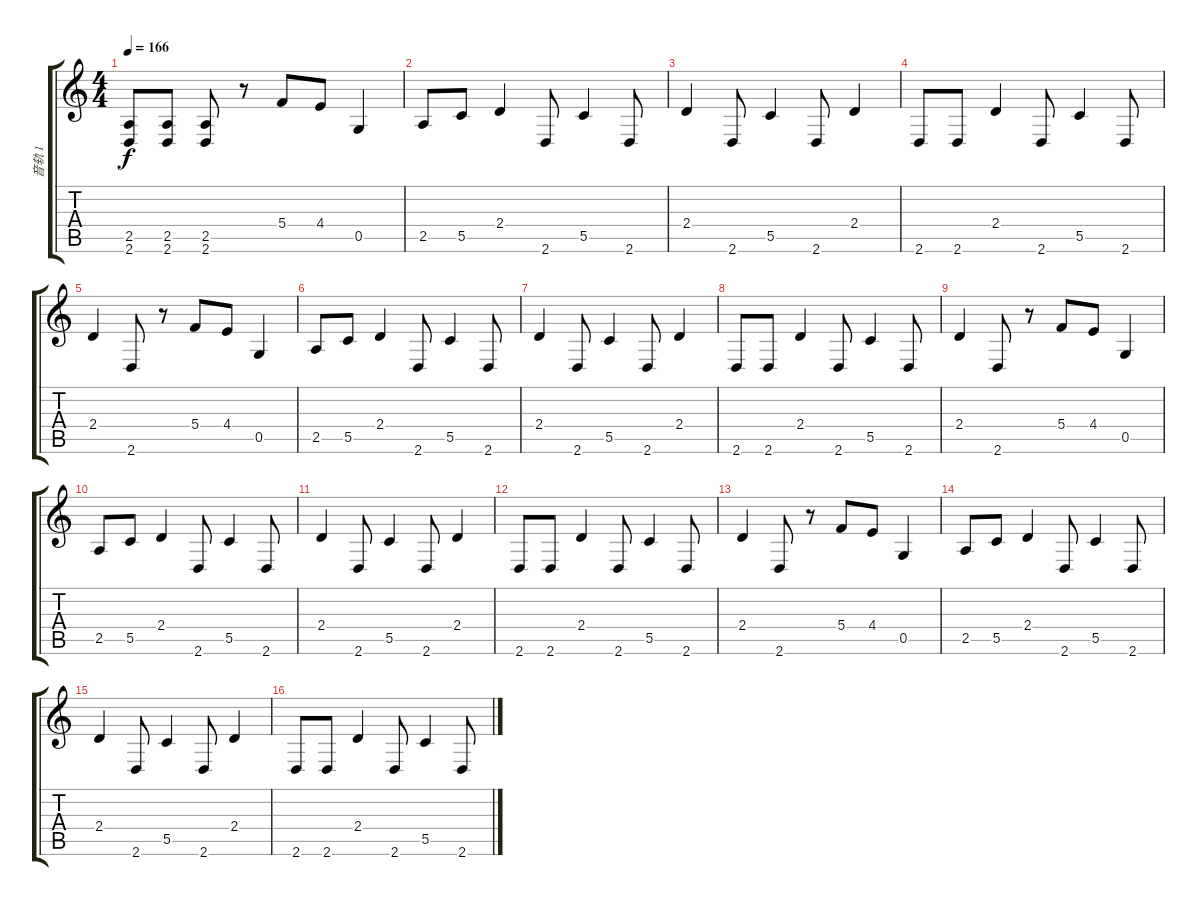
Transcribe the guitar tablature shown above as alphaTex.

\track ("音轨 1" "音轨 1") {instrument distortionguitar}
\staff {score tabs}
\tuning (D4 A3 F3 C3 G2 C2) {hide}
\ts (4 4)
\tempo 166
\clef g2
\ks c
(2.5 2.6).8{dy f} (2.5 2.6).8 (2.5 2.6).8 r.8 5.4.8 4.4.8 0.5.4 |
2.5.8 5.5.8 2.4.4 2.6.8 5.5.4 2.6.8 |
2.4.4 2.6.8 5.5.4 2.6.8 2.4.4 |
2.6.8 2.6.8 2.4.4 2.6.8 5.5.4 2.6.8 |
2.4.4 2.6.8 r.8 5.4.8 4.4.8 0.5.4 |
2.5.8 5.5.8 2.4.4 2.6.8 5.5.4 2.6.8 |
2.4.4 2.6.8 5.5.4 2.6.8 2.4.4 |
2.6.8 2.6.8 2.4.4 2.6.8 5.5.4 2.6.8 |
2.4.4 2.6.8 r.8 5.4.8 4.4.8 0.5.4 |
2.5.8 5.5.8 2.4.4 2.6.8 5.5.4 2.6.8 |
2.4.4 2.6.8 5.5.4 2.6.8 2.4.4 |
2.6.8 2.6.8 2.4.4 2.6.8 5.5.4 2.6.8 |
2.4.4 2.6.8 r.8 5.4.8 4.4.8 0.5.4 |
2.5.8 5.5.8 2.4.4 2.6.8 5.5.4 2.6.8 |
2.4.4 2.6.8 5.5.4 2.6.8 2.4.4 |
2.6.8 2.6.8 2.4.4 2.6.8 5.5.4 2.6.8
